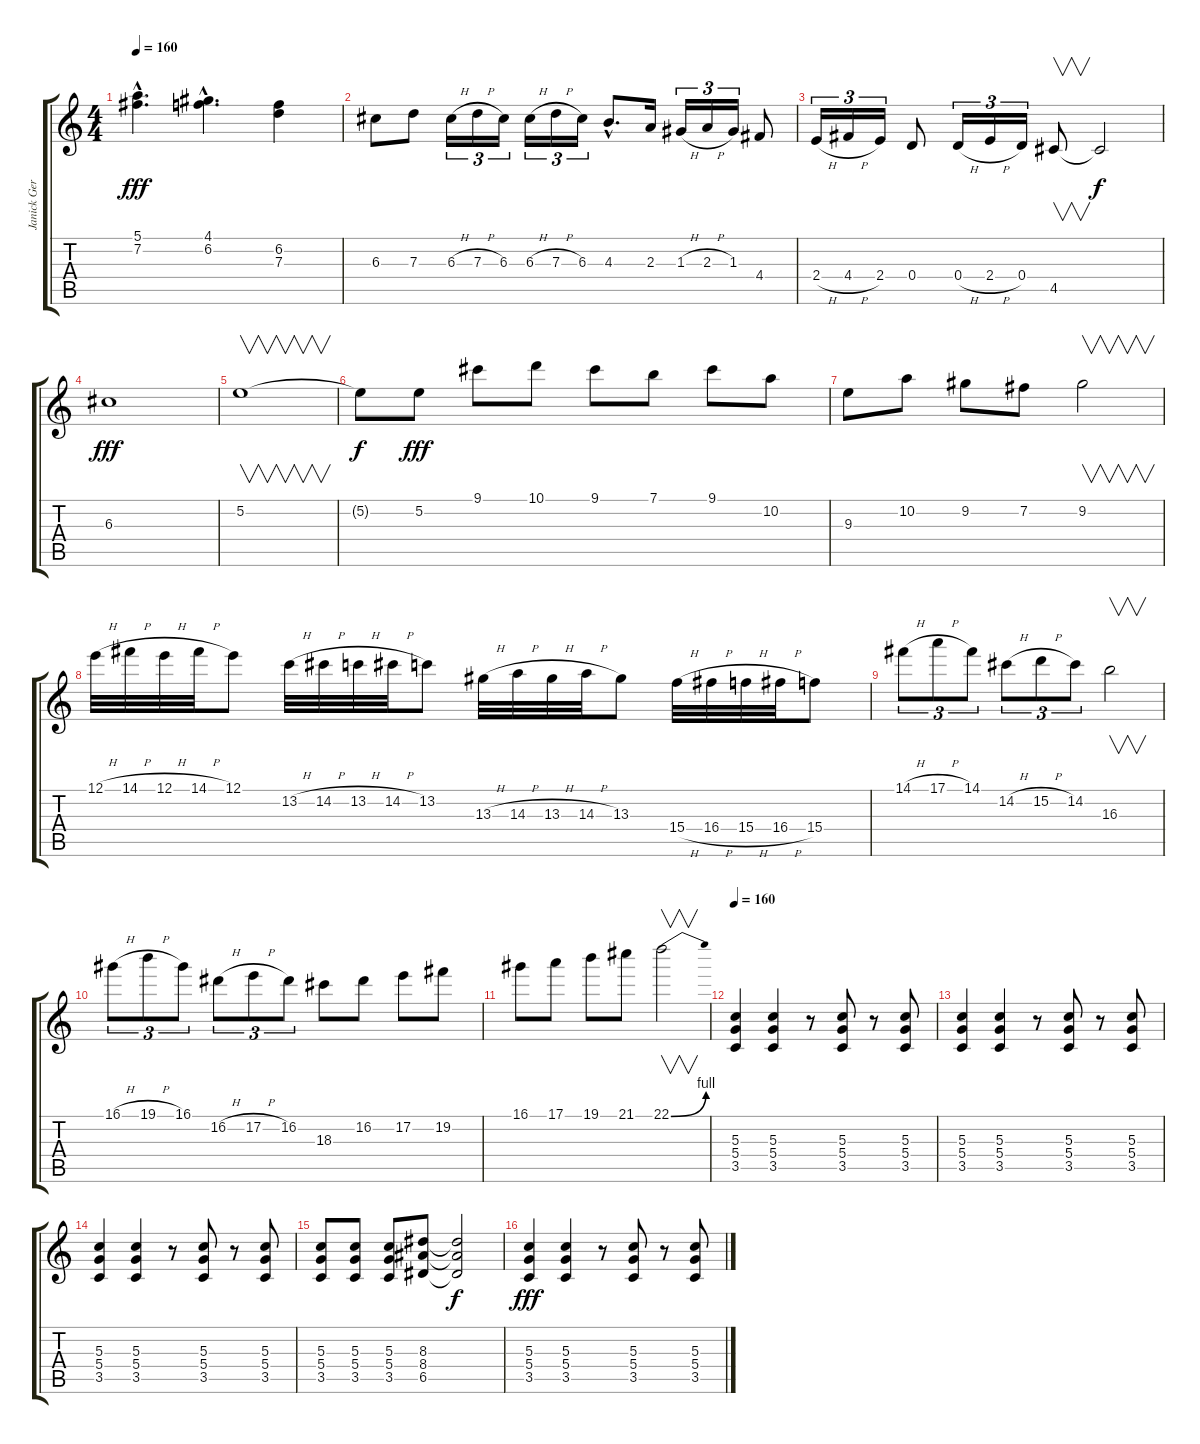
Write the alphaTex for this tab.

\track ("Janick Gers" "Janick Ger") {instrument distortionguitar}
\staff {score tabs}
\tuning (E4 B3 G3 D3 A2 E2) {hide}
\ts (4 4)
\tempo 160
\clef g2
\ks c
(5.1{hac} 7.2{hac}).4{d dy fff} (4.1{hac} 6.2{hac}).4{d} (6.2 7.3).4 |
6.3.8 7.3.8 6.3{h}.16{tu (3 2)} 7.3{h}.16{tu (3 2)} 6.3.16{tu (3 2)} 6.3{h}.16{tu (3 2)} 7.3{h}.16{tu (3 2)} 6.3.16{tu (3 2)} 4.3{hac}.8{d} 2.3.16 1.3{h}.16{tu (3 2)} 2.3{h}.16{tu (3 2)} 1.3.16{tu (3 2)} 4.4.8 |
2.4{h}.16{tu (3 2)} 4.4{h}.16{tu (3 2)} 2.4.16{tu (3 2)} 0.4.8 0.4{h}.16{tu (3 2)} 2.4{h}.16{tu (3 2)} 0.4.16{tu (3 2)} 4.5.8{v} 4.5{t}.2{dy f} |
6.3.1{dy fff} |
5.2.1{v} |
5.2{t}.8{dy f} 5.2.8{dy fff} 9.1.8 10.1.8 9.1.8 7.1.8 9.1.8 10.2.8 |
9.3.8 10.2.8 9.2.8 7.2.8 9.2.2{v} |
12.1{h}.32 14.1{h}.32 12.1{h}.32 14.1{h}.32 12.1.8 13.2{h}.32 14.2{h}.32 13.2{h}.32 14.2{h}.32 13.2.8 13.3{h}.32 14.3{h}.32 13.3{h}.32 14.3{h}.32 13.3.8 15.4{h}.32 16.4{h}.32 15.4{h}.32 16.4{h}.32 15.4.8 |
14.1{h}.8{tu (3 2)} 17.1{h}.8{tu (3 2)} 14.1.8{tu (3 2)} 14.2{h}.8{tu (3 2)} 15.2{h}.8{tu (3 2)} 14.2.8{tu (3 2)} 16.3.2{v} |
16.1{h}.8{tu (3 2)} 19.1{h}.8{tu (3 2)} 16.1.8{tu (3 2)} 16.2{h}.8{tu (3 2)} 17.2{h}.8{tu (3 2)} 16.2.8{tu (3 2)} 18.3.8 16.2.8 17.2.8 19.2.8 |
16.1.8 17.1.8 19.1.8 21.1.8 22.1{be (bend 0 0 60 4)}.2{v} |
\tempo 160
(5.3 5.4 3.5).4{volume 16 instrument distortionguitar} (5.3 5.4 3.5).4 r.8 (5.3 5.4 3.5).8 r.8 (5.3 5.4 3.5).8 |
(5.3 5.4 3.5).4 (5.3 5.4 3.5).4 r.8 (5.3 5.4 3.5).8 r.8 (5.3 5.4 3.5).8 |
(5.3 5.4 3.5).4 (5.3 5.4 3.5).4 r.8 (5.3 5.4 3.5).8 r.8 (5.3 5.4 3.5).8 |
(5.3 5.4 3.5).8 (5.3 5.4 3.5).8 (5.3 5.4 3.5).8 (8.3 8.4 6.5).8 (8.3{t} 8.4{t} 6.5{t}).2{dy f} |
(5.3 5.4 3.5).4{dy fff} (5.3 5.4 3.5).4 r.8 (5.3 5.4 3.5).8 r.8 (5.3 5.4 3.5).8
